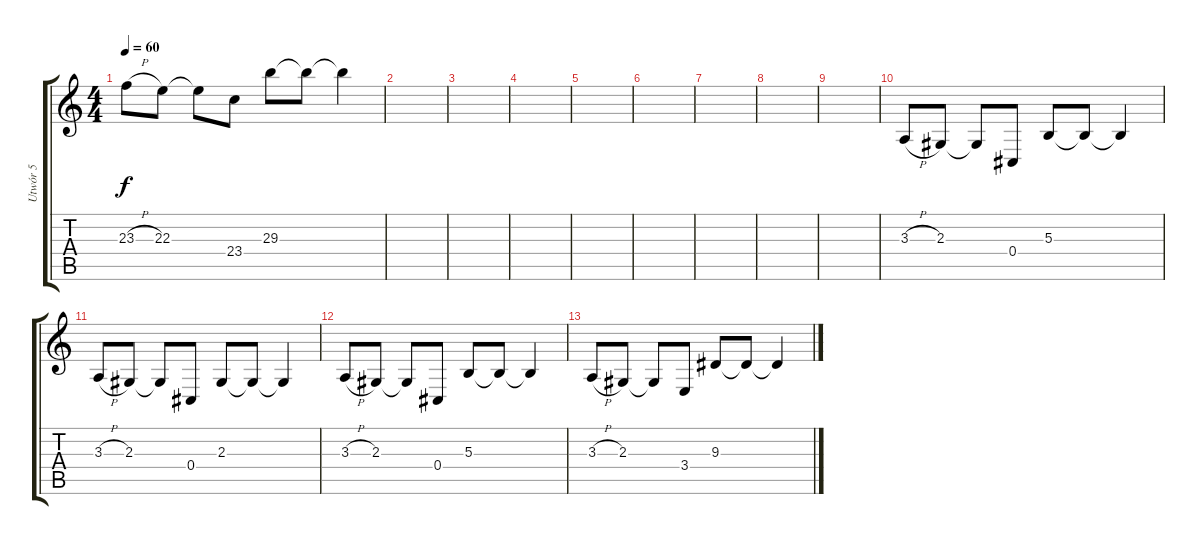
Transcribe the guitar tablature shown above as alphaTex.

\track ("Utwór 5" "Utwór 5") {instrument synthstrings1}
\staff {score tabs}
\tuning (Eb4 Bb3 Gb3 Db3 Ab2 Eb2) {hide}
\ts (4 4)
\tempo 60
\clef g2
\ks c
23.3{h}.8{dy f} 22.3.8 22.3{t}.8 23.4.8 29.3.8 29.3{t}.8 29.3{t}.4 |
|
|
|
|
|
|
|
|
3.3{h}.8 2.3.8 2.3{t}.8 0.4.8 5.3.8 5.3{t}.8 5.3{t}.4 |
3.3{h}.8 2.3.8 2.3{t}.8 0.4.8 2.3.8 2.3{t}.8 2.3{t}.4 |
3.3{h}.8 2.3.8 2.3{t}.8 0.4.8 5.3.8 5.3{t}.8 5.3{t}.4 |
3.3{h}.8 2.3.8 2.3{t}.8 3.4.8 9.3.8 9.3{t}.8 9.3{t}.4
